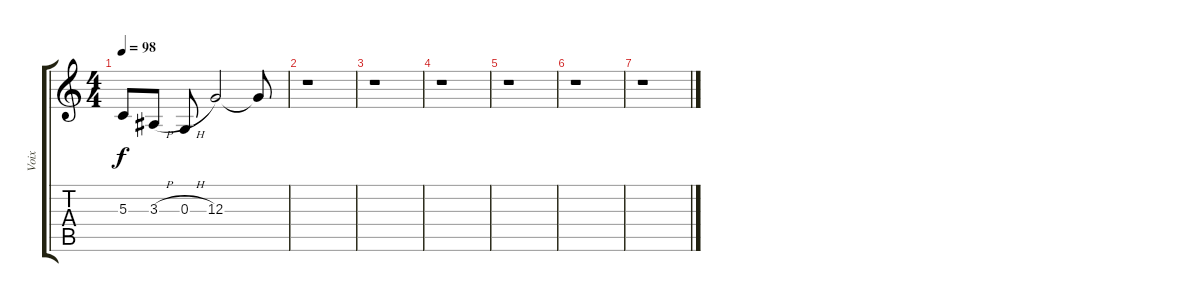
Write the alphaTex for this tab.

\track ("Voix" "Voix") {instrument voiceoohs}
\staff {score tabs}
\tuning (E4 B3 G3 D3 A2 E2) {hide}
\ts (4 4)
\tempo 98
\clef g2
\ks c
5.3{t}.8{dy f} 3.3{h}.8 0.3{h}.8 12.3.2 12.3{t}.8 |
r.1 |
r.1 |
r.1 |
r.1 |
r.1 |
r.1
